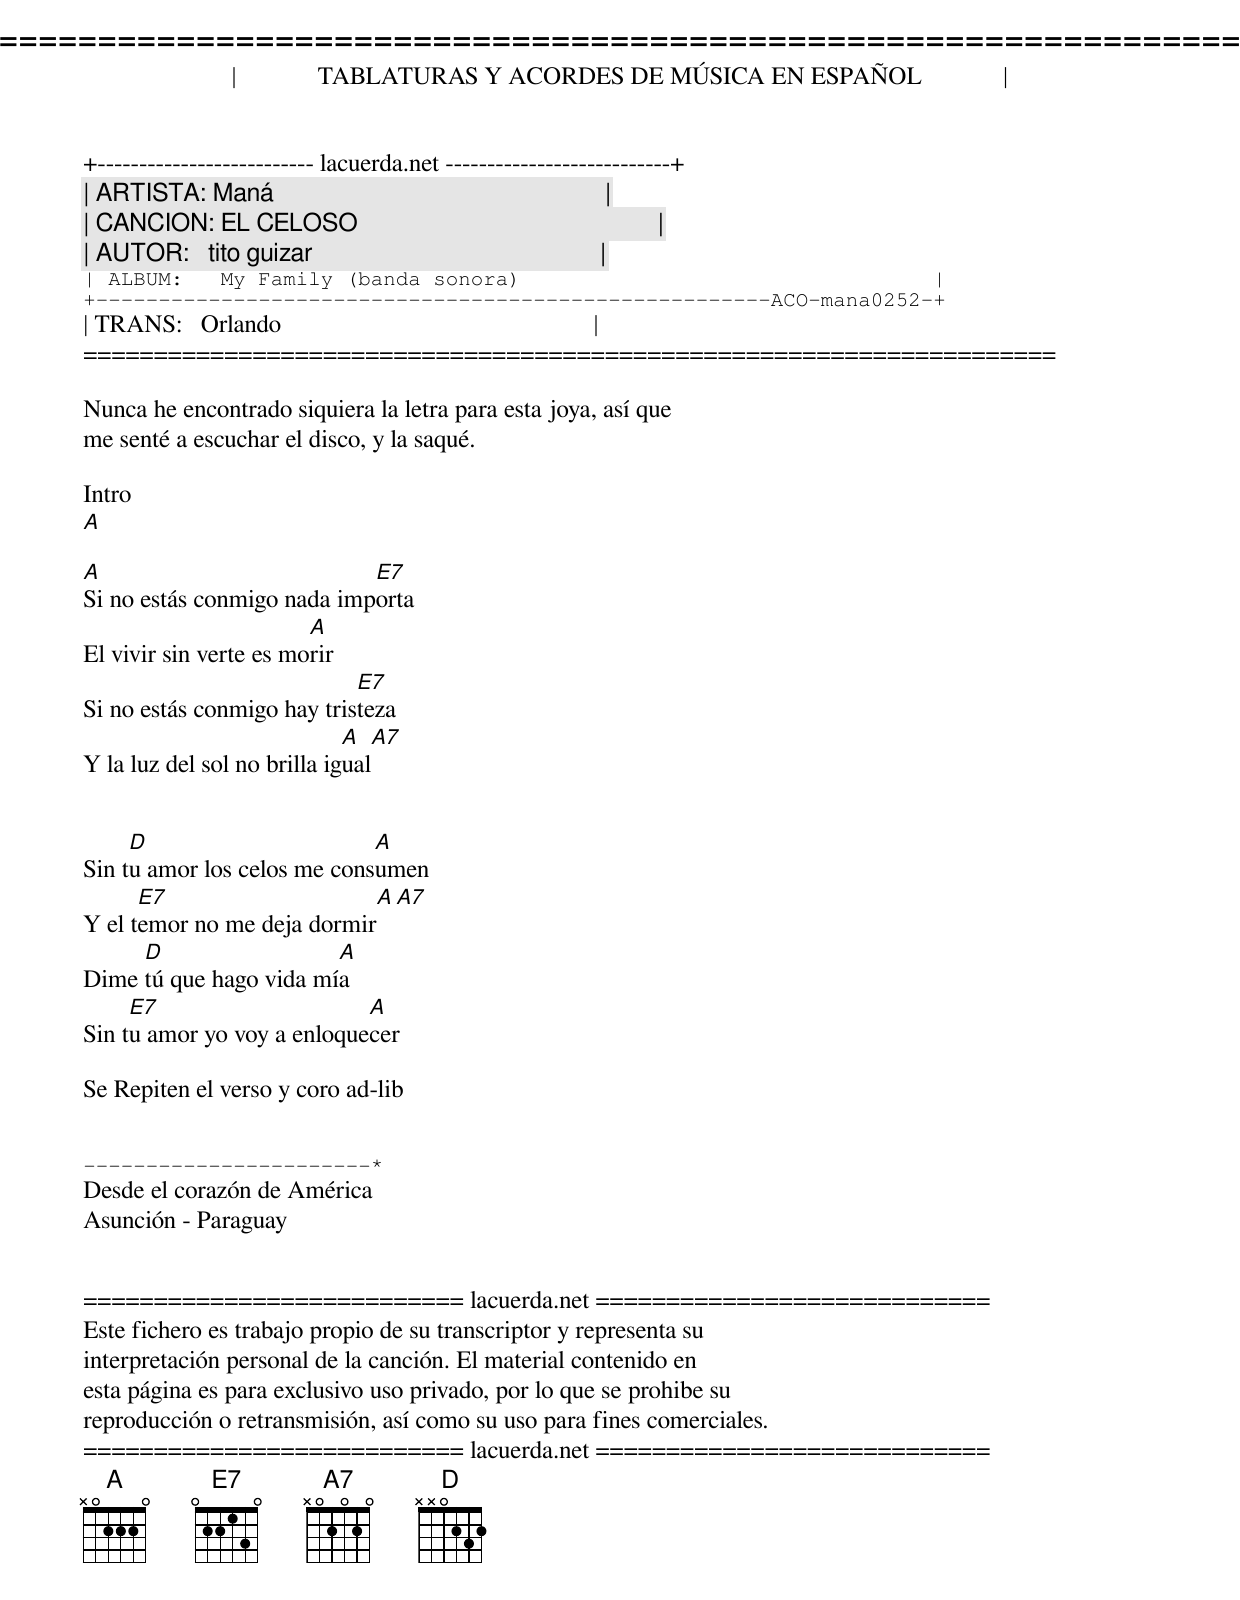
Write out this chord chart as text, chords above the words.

=====================================================================
|             TABLATURAS Y ACORDES DE MÚSICA EN ESPAÑOL             |
+-------------------------- lacuerda.net ---------------------------+
| ARTISTA: Maná                                                     |
| CANCION: EL CELOSO                                                |
| AUTOR:   tito guizar                                              |
| ALBUM:   My Family (banda sonora)                                 |
+------------------------------------------------------ACO-mana0252-+
| TRANS:   Orlando                                                  |
=====================================================================

Nunca he encontrado siquiera la letra para esta joya, así que
me senté a escuchar el disco, y la saqué.

Intro
A

A                           E7
Si no estás conmigo nada importa
                        A
El vivir sin verte es morir
                            E7
Si no estás conmigo hay tristeza
                             A    A7
Y la luz del sol no brilla igual


     D                       A
Sin tu amor los celos me consumen
      E7                    A   A7
Y el temor no me deja dormir
     D                  A
Dime tú que hago vida mía
     E7                     A
Sin tu amor yo voy a enloquecer

Se Repiten el verso y coro ad-lib


-----------------------*
Desde el corazón de América
Asunción - Paraguay


=========================== lacuerda.net ============================
Este fichero es trabajo propio de su transcriptor y representa su
interpretación personal de la canción. El material contenido en
esta página es para exclusivo uso privado, por lo que se prohibe su
reproducción o retransmisión, así como su uso para fines comerciales.
=========================== lacuerda.net ============================
